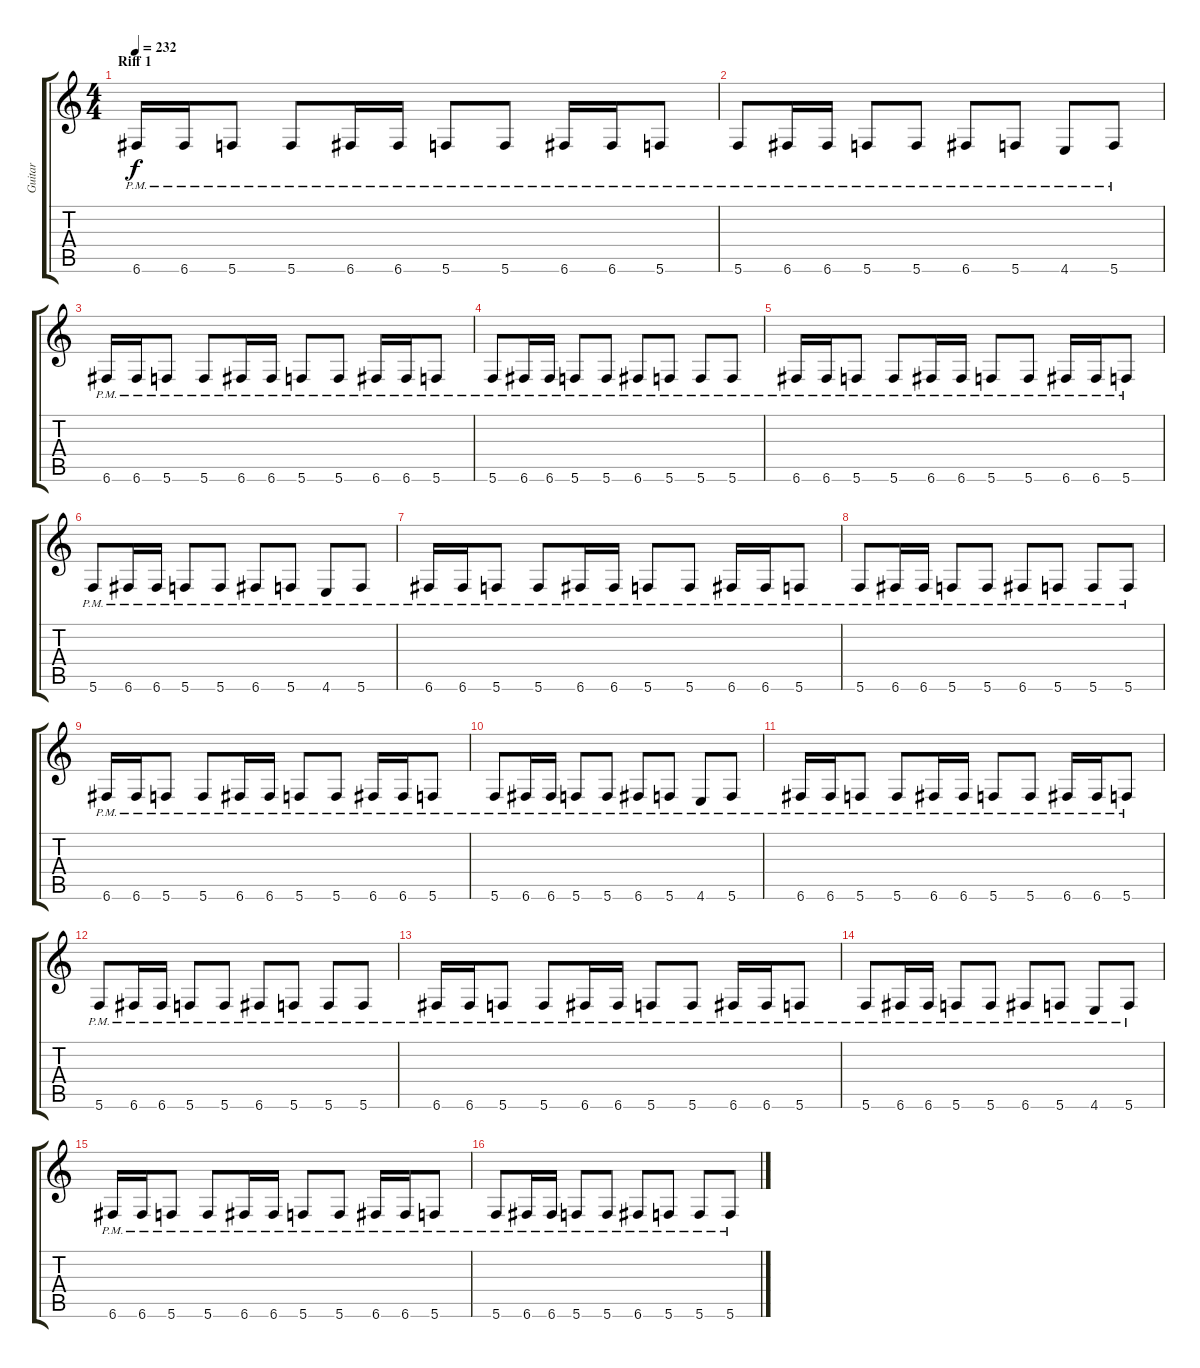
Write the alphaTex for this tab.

\track ("Guitar" "Guitar") {instrument distortionguitar}
\staff {score tabs}
\tuning (C4 G3 Eb3 Bb2 F2 C2) {hide}
\ts (4 4)
\section ("" "Riff 1")
\tempo 232
\clef g2
\ks c
6.6{pm}.16{dy f} 6.6{pm}.16 5.6{pm}.8 5.6{pm}.8 6.6{pm}.16 6.6{pm}.16 5.6{pm}.8 5.6{pm}.8 6.6{pm}.16 6.6{pm}.16 5.6{pm}.8 |
5.6{pm}.8 6.6{pm}.16 6.6{pm}.16 5.6{pm}.8 5.6{pm}.8 6.6{pm}.8 5.6{pm}.8 4.6{pm}.8 5.6{pm}.8 |
6.6{pm}.16 6.6{pm}.16 5.6{pm}.8 5.6{pm}.8 6.6{pm}.16 6.6{pm}.16 5.6{pm}.8 5.6{pm}.8 6.6{pm}.16 6.6{pm}.16 5.6{pm}.8 |
5.6{pm}.8 6.6{pm}.16 6.6{pm}.16 5.6{pm}.8 5.6{pm}.8 6.6{pm}.8 5.6{pm}.8 5.6{pm}.8 5.6{pm}.8 |
6.6{pm}.16 6.6{pm}.16 5.6{pm}.8 5.6{pm}.8 6.6{pm}.16 6.6{pm}.16 5.6{pm}.8 5.6{pm}.8 6.6{pm}.16 6.6{pm}.16 5.6{pm}.8 |
5.6{pm}.8 6.6{pm}.16 6.6{pm}.16 5.6{pm}.8 5.6{pm}.8 6.6{pm}.8 5.6{pm}.8 4.6{pm}.8 5.6{pm}.8 |
6.6{pm}.16 6.6{pm}.16 5.6{pm}.8 5.6{pm}.8 6.6{pm}.16 6.6{pm}.16 5.6{pm}.8 5.6{pm}.8 6.6{pm}.16 6.6{pm}.16 5.6{pm}.8 |
5.6{pm}.8 6.6{pm}.16 6.6{pm}.16 5.6{pm}.8 5.6{pm}.8 6.6{pm}.8 5.6{pm}.8 5.6{pm}.8 5.6{pm}.8 |
6.6{pm}.16 6.6{pm}.16 5.6{pm}.8 5.6{pm}.8 6.6{pm}.16 6.6{pm}.16 5.6{pm}.8 5.6{pm}.8 6.6{pm}.16 6.6{pm}.16 5.6{pm}.8 |
5.6{pm}.8 6.6{pm}.16 6.6{pm}.16 5.6{pm}.8 5.6{pm}.8 6.6{pm}.8 5.6{pm}.8 4.6{pm}.8 5.6{pm}.8 |
6.6{pm}.16 6.6{pm}.16 5.6{pm}.8 5.6{pm}.8 6.6{pm}.16 6.6{pm}.16 5.6{pm}.8 5.6{pm}.8 6.6{pm}.16 6.6{pm}.16 5.6{pm}.8 |
5.6{pm}.8 6.6{pm}.16 6.6{pm}.16 5.6{pm}.8 5.6{pm}.8 6.6{pm}.8 5.6{pm}.8 5.6{pm}.8 5.6{pm}.8 |
6.6{pm}.16 6.6{pm}.16 5.6{pm}.8 5.6{pm}.8 6.6{pm}.16 6.6{pm}.16 5.6{pm}.8 5.6{pm}.8 6.6{pm}.16 6.6{pm}.16 5.6{pm}.8 |
5.6{pm}.8 6.6{pm}.16 6.6{pm}.16 5.6{pm}.8 5.6{pm}.8 6.6{pm}.8 5.6{pm}.8 4.6{pm}.8 5.6{pm}.8 |
6.6{pm}.16 6.6{pm}.16 5.6{pm}.8 5.6{pm}.8 6.6{pm}.16 6.6{pm}.16 5.6{pm}.8 5.6{pm}.8 6.6{pm}.16 6.6{pm}.16 5.6{pm}.8 |
5.6{pm}.8 6.6{pm}.16 6.6{pm}.16 5.6{pm}.8 5.6{pm}.8 6.6{pm}.8 5.6{pm}.8 5.6{pm}.8 5.6{pm}.8
